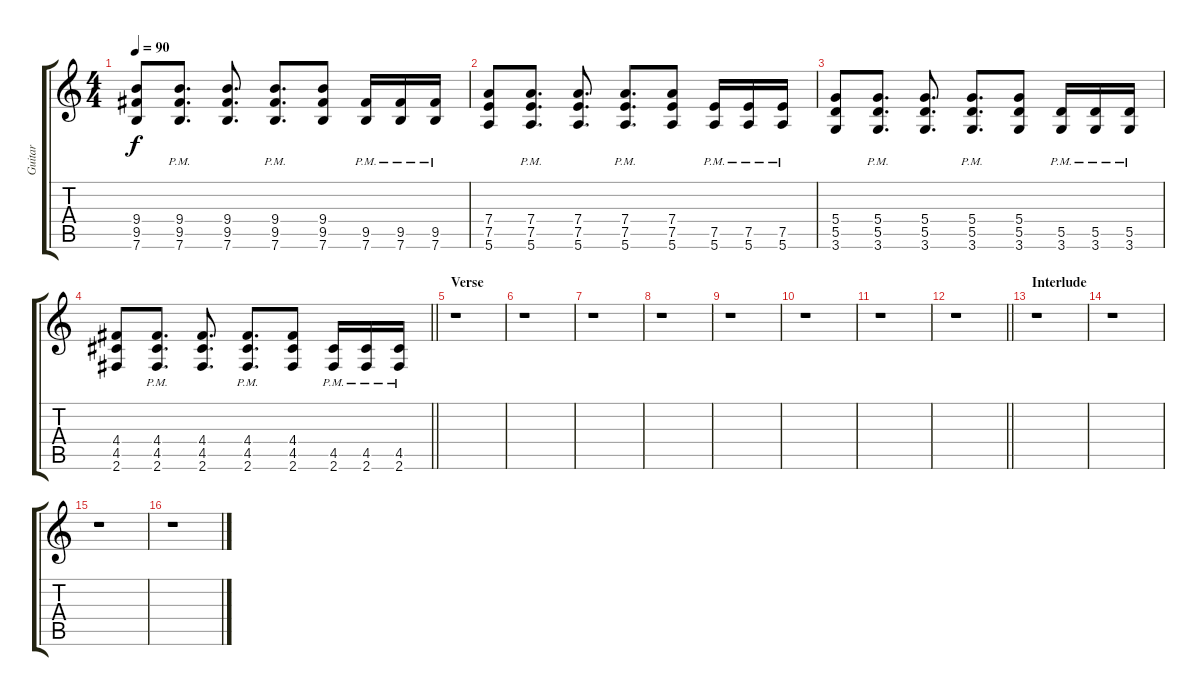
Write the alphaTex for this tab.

\track ("Guitar " "Guitar ") {instrument distortionguitar}
\staff {score tabs}
\tuning (E4 B3 G3 D3 A2 E2) {hide}
\ts (4 4)
\tempo 90
\clef g2
\ks c
(9.4 9.5 7.6).8{dy f} (9.4{pm} 9.5{pm} 7.6{pm}).8{d} (9.4 9.5 7.6).8{d} (9.4{pm} 9.5{pm} 7.6{pm}).8{d} (9.4 9.5 7.6).8 (9.5{pm} 7.6{pm}).16 (9.5{pm} 7.6{pm}).16 (9.5{pm} 7.6{pm}).16 |
(7.4 7.5 5.6).8 (7.4{pm} 7.5{pm} 5.6{pm}).8{d} (7.4 7.5 5.6).8{d} (7.4{pm} 7.5{pm} 5.6{pm}).8{d} (7.4 7.5 5.6).8 (7.5{pm} 5.6{pm}).16 (7.5{pm} 5.6{pm}).16 (7.5{pm} 5.6{pm}).16 |
(5.4 5.5 3.6).8 (5.4{pm} 5.5{pm} 3.6{pm}).8{d} (5.4 5.5 3.6).8{d} (5.4{pm} 5.5{pm} 3.6{pm}).8{d} (5.4 5.5 3.6).8 (5.5{pm} 3.6{pm}).16 (5.5{pm} 3.6{pm}).16 (5.5{pm} 3.6{pm}).16 |
\barLineRight lightlight
(4.4 4.5 2.6).8 (4.4{pm} 4.5{pm} 2.6{pm}).8{d} (4.4 4.5 2.6).8{d} (4.4{pm} 4.5{pm} 2.6{pm}).8{d} (4.4 4.5 2.6).8 (4.5{pm} 2.6{pm}).16 (4.5{pm} 2.6{pm}).16 (4.5{pm} 2.6{pm}).16 |
\section ("" "Verse ")
r.1 |
r.1 |
r.1 |
r.1 |
r.1 |
r.1 |
r.1 |
\barLineRight lightlight
r.1 |
\section ("" "Interlude ")
r.1 |
r.1 |
r.1 |
r.1
